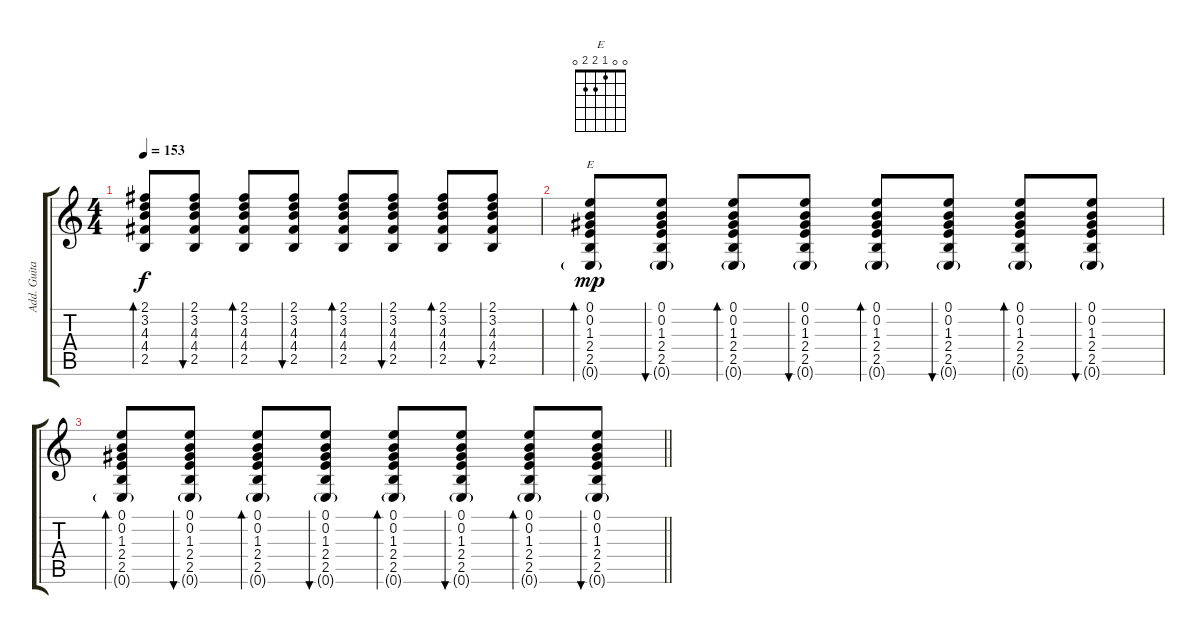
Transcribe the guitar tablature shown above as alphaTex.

\track ("Add. Guitar 1" "Add. Guita") {instrument distortionguitar}
\staff {score tabs}
\tuning (E4 B3 G3 D3 A2 E2) {hide}
\chord ("E" 0 0 1 2 2 0)
\ts (4 4)
\tempo 153
\clef g2
\ks c
(2.1 3.2 4.3 4.4 2.5).8{bd 60 dy f} (2.1 3.2 4.3 4.4 2.5).8{bu 60} (2.1 3.2 4.3 4.4 2.5).8{bd 60} (2.1 3.2 4.3 4.4 2.5).8{bu 60} (2.1 3.2 4.3 4.4 2.5).8{bd 60} (2.1 3.2 4.3 4.4 2.5).8{bu 60} (2.1 3.2 4.3 4.4 2.5).8{bd 60} (2.1 3.2 4.3 4.4 2.5).8{bu 60} |
(0.1 0.2 1.3 2.4 2.5 0.6{g}).8{bd 60 ch "E" dy mp} (0.1 0.2 1.3 2.4 2.5 0.6{g}).8{bu 60} (0.1 0.2 1.3 2.4 2.5 0.6{g}).8{bd 60} (0.1 0.2 1.3 2.4 2.5 0.6{g}).8{bu 60} (0.1 0.2 1.3 2.4 2.5 0.6{g}).8{bd 60} (0.1 0.2 1.3 2.4 2.5 0.6{g}).8{bu 60} (0.1 0.2 1.3 2.4 2.5 0.6{g}).8{bd 60} (0.1 0.2 1.3 2.4 2.5 0.6{g}).8{bu 60} |
\barLineRight lightlight
(0.1 0.2 1.3 2.4 2.5 0.6{g}).8{bd 60} (0.1 0.2 1.3 2.4 2.5 0.6{g}).8{bu 60} (0.1 0.2 1.3 2.4 2.5 0.6{g}).8{bd 60} (0.1 0.2 1.3 2.4 2.5 0.6{g}).8{bu 60} (0.1 0.2 1.3 2.4 2.5 0.6{g}).8{bd 60} (0.1 0.2 1.3 2.4 2.5 0.6{g}).8{bu 60} (0.1 0.2 1.3 2.4 2.5 0.6{g}).8{bd 60} (0.1 0.2 1.3 2.4 2.5 0.6{g}).8{bu 60}
